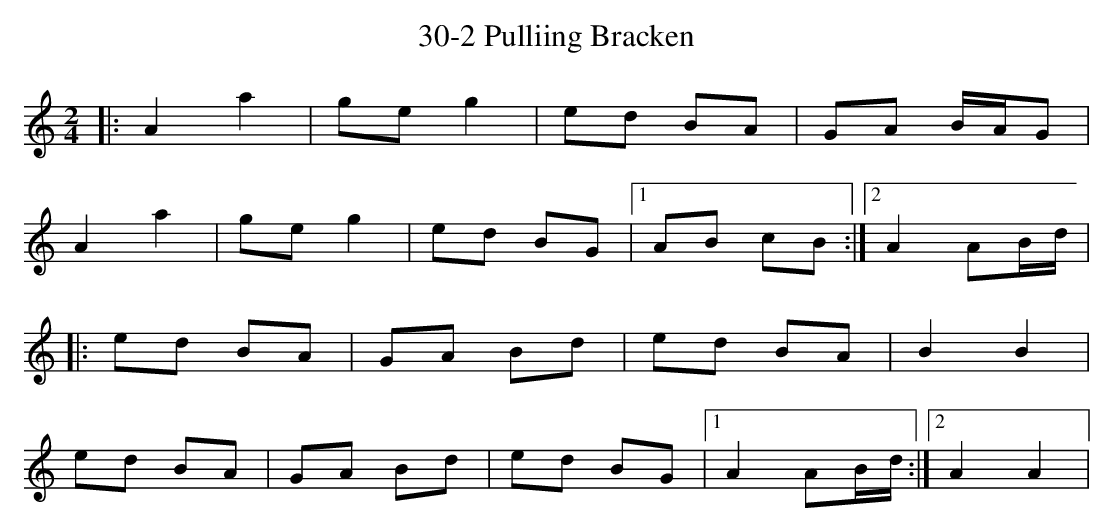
X:1
T: 30-2 Pulliing Bracken
M: 2/4
L: 1/8
K: Amin
[M:2/4]
|:A2 a2|ge g2|ed BA|GA B/A/G|
A2 a2|ge g2|ed BG|1 AB cB:|2 A2 AB/d/ |
|:ed BA|GA Bd|ed BA|B2 B2|
ed BA|GA Bd|ed BG|1 A2 AB/d/:|2 A2 A2|
